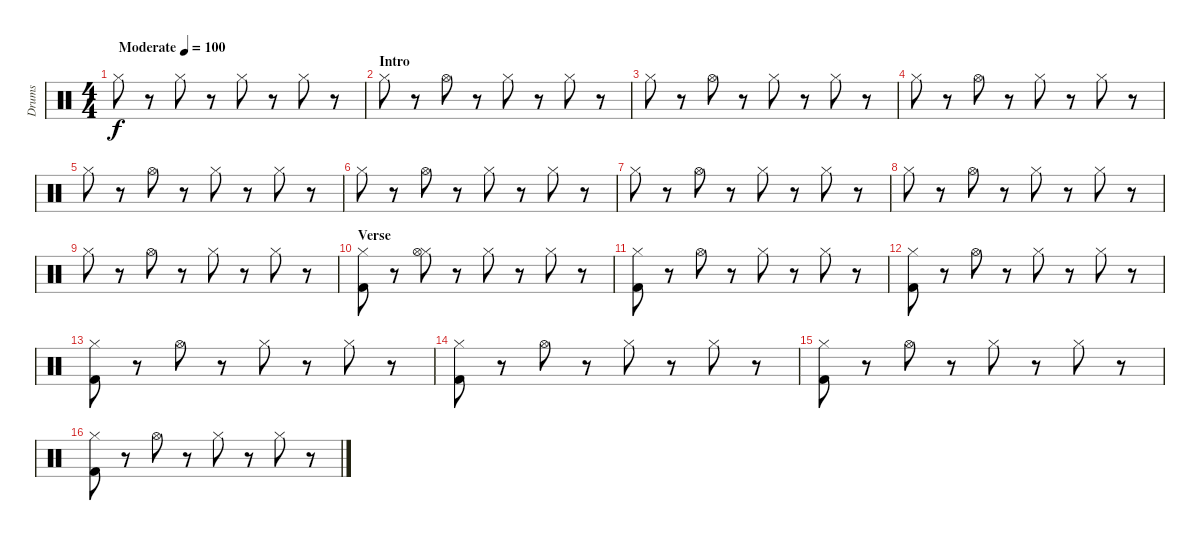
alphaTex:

\track ("Drums" "Drums") {instrument percussion}
\staff {score}
\articulation defaults
\ts (4 4)
\tempo (100 "Moderate")
\clef neutral
\ks c "Hi-Hat (closed)".8{dy f}
r.8 "Hi-Hat (closed)".8 r.8 "Hi-Hat (closed)".8 r.8 "Hi-Hat (closed)".8 r.8 |
\section ("" "Intro")
"Hi-Hat (closed)".8 r.8 "Hi-Hat (open)".8 r.8 "Hi-Hat (closed)".8 r.8 "Hi-Hat (closed)".8 r.8 |
"Hi-Hat (closed)".8 r.8 "Hi-Hat (open)".8 r.8 "Hi-Hat (closed)".8 r.8 "Hi-Hat (closed)".8 r.8 |
"Hi-Hat (closed)".8 r.8 "Hi-Hat (open)".8 r.8 "Hi-Hat (closed)".8 r.8 "Hi-Hat (closed)".8 r.8 |
"Hi-Hat (closed)".8 r.8 "Hi-Hat (open)".8 r.8 "Hi-Hat (closed)".8 r.8 "Hi-Hat (closed)".8 r.8 |
"Hi-Hat (closed)".8 r.8 "Hi-Hat (open)".8 r.8 "Hi-Hat (closed)".8 r.8 "Hi-Hat (closed)".8 r.8 |
"Hi-Hat (closed)".8 r.8 "Hi-Hat (open)".8 r.8 "Hi-Hat (closed)".8 r.8 "Hi-Hat (closed)".8 r.8 |
"Hi-Hat (closed)".8 r.8 "Hi-Hat (open)".8 r.8 "Hi-Hat (closed)".8 r.8 "Hi-Hat (closed)".8 r.8 |
"Hi-Hat (closed)".8 r.8 "Hi-Hat (open)".8 r.8 "Hi-Hat (closed)".8 r.8 "Hi-Hat (closed)".8 r.8 |
\section ("" "Verse")
("Kick (hit) 2" "Hi-Hat (closed)").8 r.8 ("Hi-Hat (closed)" "Hi-Hat (open)").8 r.8 "Hi-Hat (closed)".8 r.8 "Hi-Hat (closed)".8 r.8 |
("Kick (hit) 2" "Hi-Hat (closed)").8 r.8 "Hi-Hat (open)".8 r.8 "Hi-Hat (closed)".8 r.8 "Hi-Hat (closed)".8 r.8 |
("Kick (hit) 2" "Hi-Hat (closed)").8 r.8 "Hi-Hat (open)".8 r.8 "Hi-Hat (closed)".8 r.8 "Hi-Hat (closed)".8 r.8 |
("Kick (hit) 2" "Hi-Hat (closed)").8 r.8 "Hi-Hat (open)".8 r.8 "Hi-Hat (closed)".8 r.8 "Hi-Hat (closed)".8 r.8 |
("Kick (hit) 2" "Hi-Hat (closed)").8 r.8 "Hi-Hat (open)".8 r.8 "Hi-Hat (closed)".8 r.8 "Hi-Hat (closed)".8 r.8 |
("Kick (hit) 2" "Hi-Hat (closed)").8 r.8 "Hi-Hat (open)".8 r.8 "Hi-Hat (closed)".8 r.8 "Hi-Hat (closed)".8 r.8 |
("Kick (hit) 2" "Hi-Hat (closed)").8 r.8 "Hi-Hat (open)".8 r.8 "Hi-Hat (closed)".8 r.8 "Hi-Hat (closed)".8 r.8
